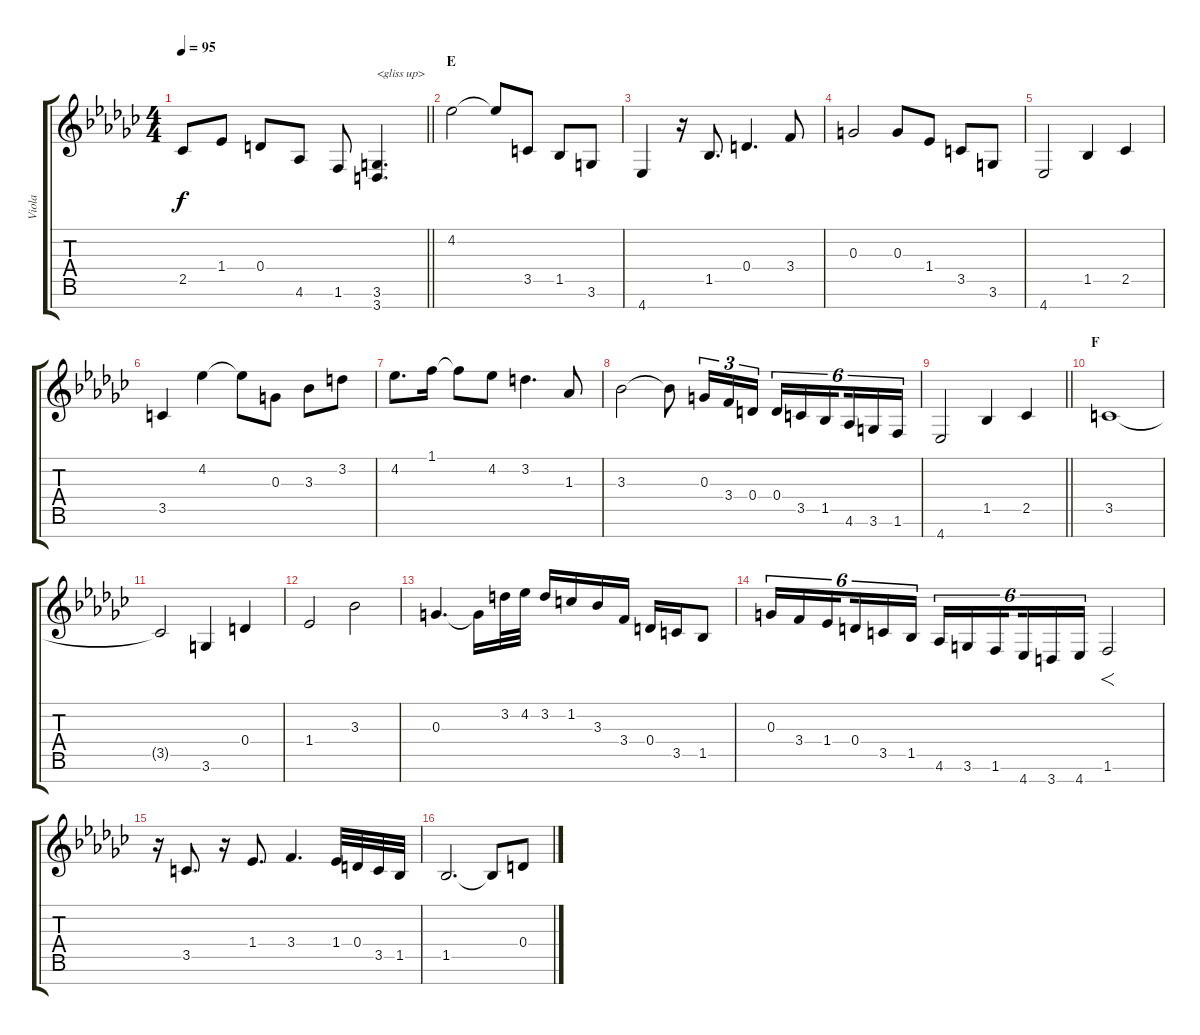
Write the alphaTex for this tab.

\track ("Viola" "Viola") {instrument viola}
\staff {score tabs}
\tuning (E5 B4 G4 D4 A3 E3 B2) {hide}
\ts (4 4)
\tempo 95
\clef g2
\barLineRight lightlight
\ks gb
2.5.8{dy f} 1.4.8 0.4.8 4.6.8 1.6.8 (3.6 3.7).4{d txt "<gliss up>"} |
\section ("" "E")
4.2.2 4.2{t}.8 3.5.8 1.5.8 3.6.8 |
4.7.4 r.16 1.5.8{d} 0.4.4{d} 3.4.8 |
0.3.2 0.3.8 1.4.8 3.5.8 3.6.8 |
4.7.2 1.5.4 2.5.4 |
3.5.4 4.2.4 4.2{t}.8 0.3.8 3.3.8 3.2.8 |
4.2.8{d} 1.1.16 1.1{t}.8 4.2.8 3.2.4{d} 1.3.8 |
3.3.2 3.3{t}.8 0.3.16{tu (3 2)} 3.4.16{tu (3 2)} 0.4.16{tu (3 2)} 0.4.16{tu (6 4)} 3.5.16{tu (6 4)} 1.5.16{tu (6 4) beam splitsecondary} 4.6.16{tu (6 4)} 3.6.16{tu (6 4)} 1.6.16{tu (6 4)} |
\barLineRight lightlight
4.7.2 1.5.4 2.5.4 |
\section ("" "F")
3.5.1 |
3.5{t}.2{volume 0} 3.6.4{volume 12} 0.4.4 |
1.4.2 3.3.2 |
0.3.4{d} 0.3{t}.16 3.2.32 4.2.32 3.2.16 1.2.16 3.3.16 3.4.16 0.4.16 3.5.16 1.5.8 |
0.3.16{tu (6 4)} 3.4.16{tu (6 4)} 1.4.16{tu (6 4) beam splitsecondary} 0.4.16{tu (6 4)} 3.5.16{tu (6 4)} 1.5.16{tu (6 4)} 4.6.16{tu (6 4)} 3.6.16{tu (6 4)} 1.6.16{tu (6 4) beam splitsecondary} 4.7.16{tu (6 4)} 3.7.16{tu (6 4)} 4.7.16{tu (6 4)} 1.6.2{f} |
r.16 3.5.8{d} r.16 1.4.8{d} 3.4.4{d} 1.4.32 0.4.32 3.5.32 1.5.32 |
1.5.2{d} 1.5{t}.8 0.4.8
